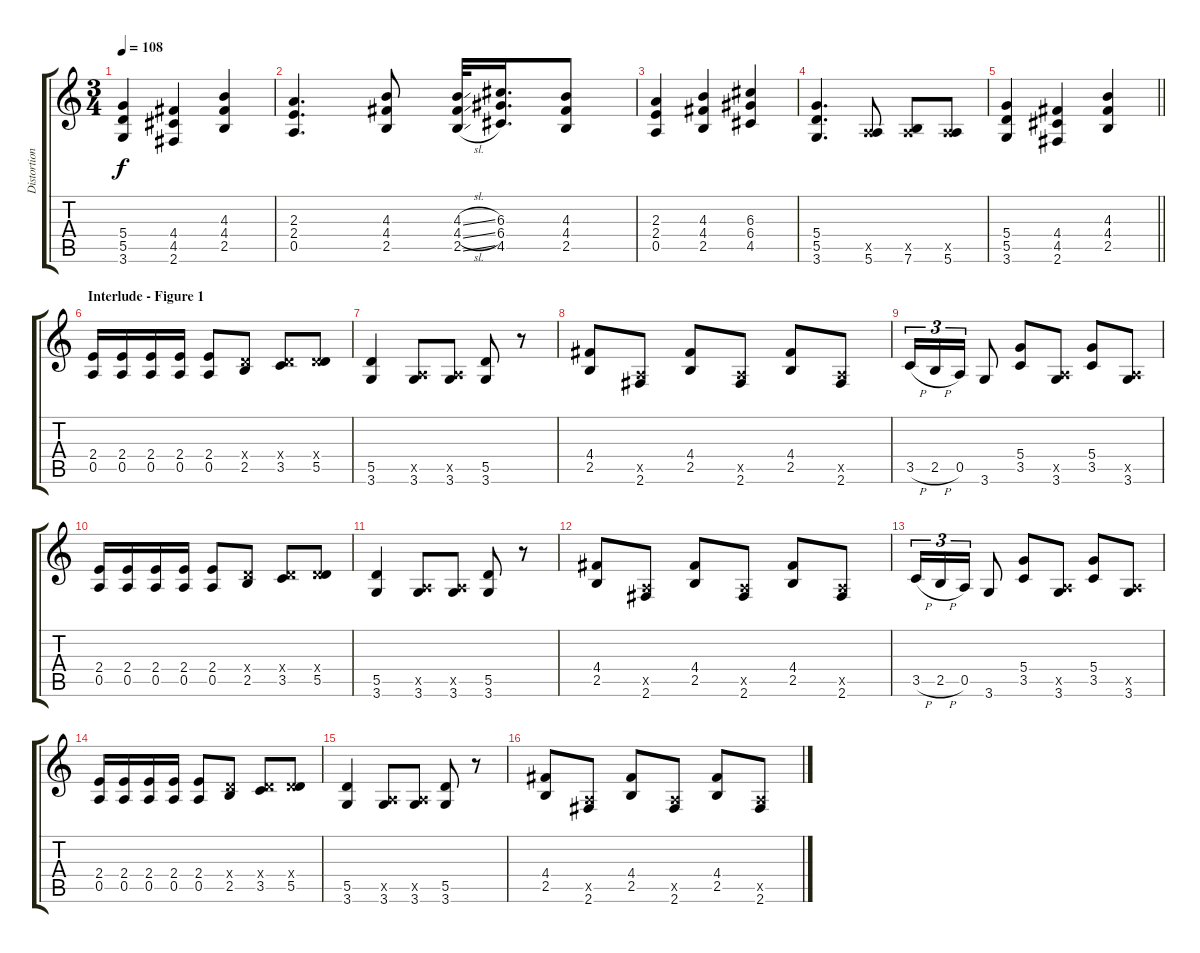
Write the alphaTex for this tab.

\track ("Distortion Guitar \"James Hetfield\"" "Distortion") {instrument distortionguitar}
\staff {score tabs}
\tuning (E4 B3 G3 D3 A2 E2) {hide}
\ts (3 4)
\tempo 108
\clef g2
\ks c
(5.4 5.5 3.6).4{dy f} (4.4 4.5 2.6).4 (4.3 4.4 2.5).4 |
(2.3 2.4 0.5).4{d} (4.3 4.4 2.5).8 (4.3{sl} 4.4{sl} 2.5{sl}).32 (6.3 6.4 4.5).16{d} (4.3 4.4 2.5).8 |
(2.3 2.4 0.5).4 (4.3 4.4 2.5).4 (6.3 6.4 4.5).4 |
(5.4 5.5 3.6).4{d} (0.5{x} 5.6).8 (0.5{x} 7.6).8 (0.5{x} 5.6).8 |
\barLineRight lightlight
(5.4 5.5 3.6).4 (4.4 4.5 2.6).4 (4.3 4.4 2.5).4 |
\section ("" "Interlude - Figure 1")
(2.4 0.5).16 (2.4 0.5).16 (2.4 0.5).16 (2.4 0.5).16 (2.4 0.5).8 (0.4{x} 2.5).8 (0.4{x} 3.5).8 (0.4{x} 5.5).8 |
(5.5 3.6).4 (0.5{x} 3.6).8 (0.5{x} 3.6).8 (5.5 3.6).8 r.8 |
(4.4 2.5).8 (0.5{x} 2.6).8 (4.4 2.5).8 (0.5{x} 2.6).8 (4.4 2.5).8 (0.5{x} 2.6).8 |
3.5{h}.16{tu (3 2)} 2.5{h}.16{tu (3 2)} 0.5.16{tu (3 2)} 3.6.8 (5.4 3.5).8 (0.5{x} 3.6).8 (5.4 3.5).8 (0.5{x} 3.6).8 |
(2.4 0.5).16 (2.4 0.5).16 (2.4 0.5).16 (2.4 0.5).16 (2.4 0.5).8 (0.4{x} 2.5).8 (0.4{x} 3.5).8 (0.4{x} 5.5).8 |
(5.5 3.6).4 (0.5{x} 3.6).8 (0.5{x} 3.6).8 (5.5 3.6).8 r.8 |
(4.4 2.5).8 (0.5{x} 2.6).8 (4.4 2.5).8 (0.5{x} 2.6).8 (4.4 2.5).8 (0.5{x} 2.6).8 |
3.5{h}.16{tu (3 2)} 2.5{h}.16{tu (3 2)} 0.5.16{tu (3 2)} 3.6.8 (5.4 3.5).8 (0.5{x} 3.6).8 (5.4 3.5).8 (0.5{x} 3.6).8 |
(2.4 0.5).16 (2.4 0.5).16 (2.4 0.5).16 (2.4 0.5).16 (2.4 0.5).8 (0.4{x} 2.5).8 (0.4{x} 3.5).8 (0.4{x} 5.5).8 |
(5.5 3.6).4 (0.5{x} 3.6).8 (0.5{x} 3.6).8 (5.5 3.6).8 r.8 |
(4.4 2.5).8 (0.5{x} 2.6).8 (4.4 2.5).8 (0.5{x} 2.6).8 (4.4 2.5).8 (0.5{x} 2.6).8
